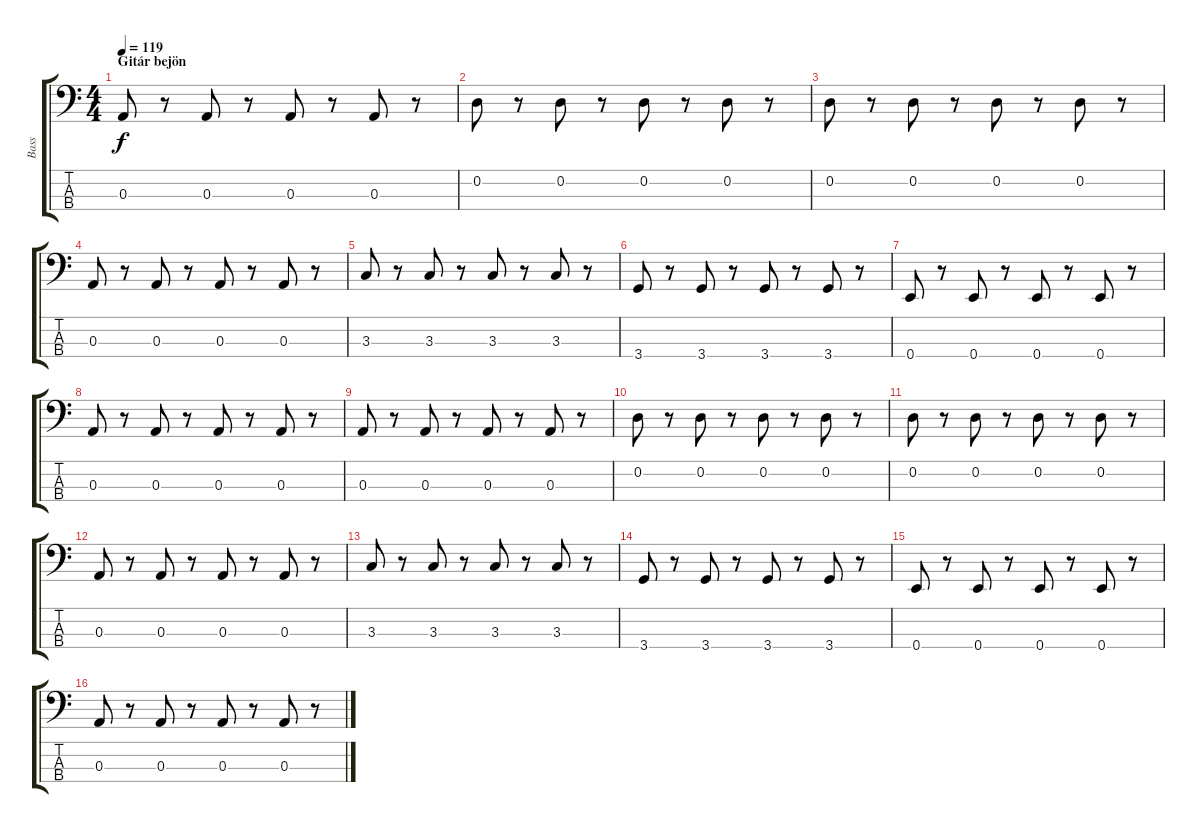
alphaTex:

\track ("Bass" "Bass") {instrument electricbassfinger}
\staff {score tabs}
\tuning (G2 D2 A1 E1) {hide}
\ts (4 4)
\section ("" "Gitár bejön")
\tempo 119
\clef f4
\ks c
0.3.8{dy f} r.8 0.3.8 r.8 0.3.8 r.8 0.3.8 r.8 |
0.2.8 r.8 0.2.8 r.8 0.2.8 r.8 0.2.8 r.8 |
0.2.8 r.8 0.2.8 r.8 0.2.8 r.8 0.2.8 r.8 |
0.3.8 r.8 0.3.8 r.8 0.3.8 r.8 0.3.8 r.8 |
3.3.8 r.8 3.3.8 r.8 3.3.8 r.8 3.3.8 r.8 |
3.4.8 r.8 3.4.8 r.8 3.4.8 r.8 3.4.8 r.8 |
0.4.8 r.8 0.4.8 r.8 0.4.8 r.8 0.4.8 r.8 |
0.3.8 r.8 0.3.8 r.8 0.3.8 r.8 0.3.8 r.8 |
0.3.8 r.8 0.3.8 r.8 0.3.8 r.8 0.3.8 r.8 |
0.2.8 r.8 0.2.8 r.8 0.2.8 r.8 0.2.8 r.8 |
0.2.8 r.8 0.2.8 r.8 0.2.8 r.8 0.2.8 r.8 |
0.3.8 r.8 0.3.8 r.8 0.3.8 r.8 0.3.8 r.8 |
3.3.8 r.8 3.3.8 r.8 3.3.8 r.8 3.3.8 r.8 |
3.4.8 r.8 3.4.8 r.8 3.4.8 r.8 3.4.8 r.8 |
0.4.8 r.8 0.4.8 r.8 0.4.8 r.8 0.4.8 r.8 |
0.3.8 r.8 0.3.8 r.8 0.3.8 r.8 0.3.8 r.8
